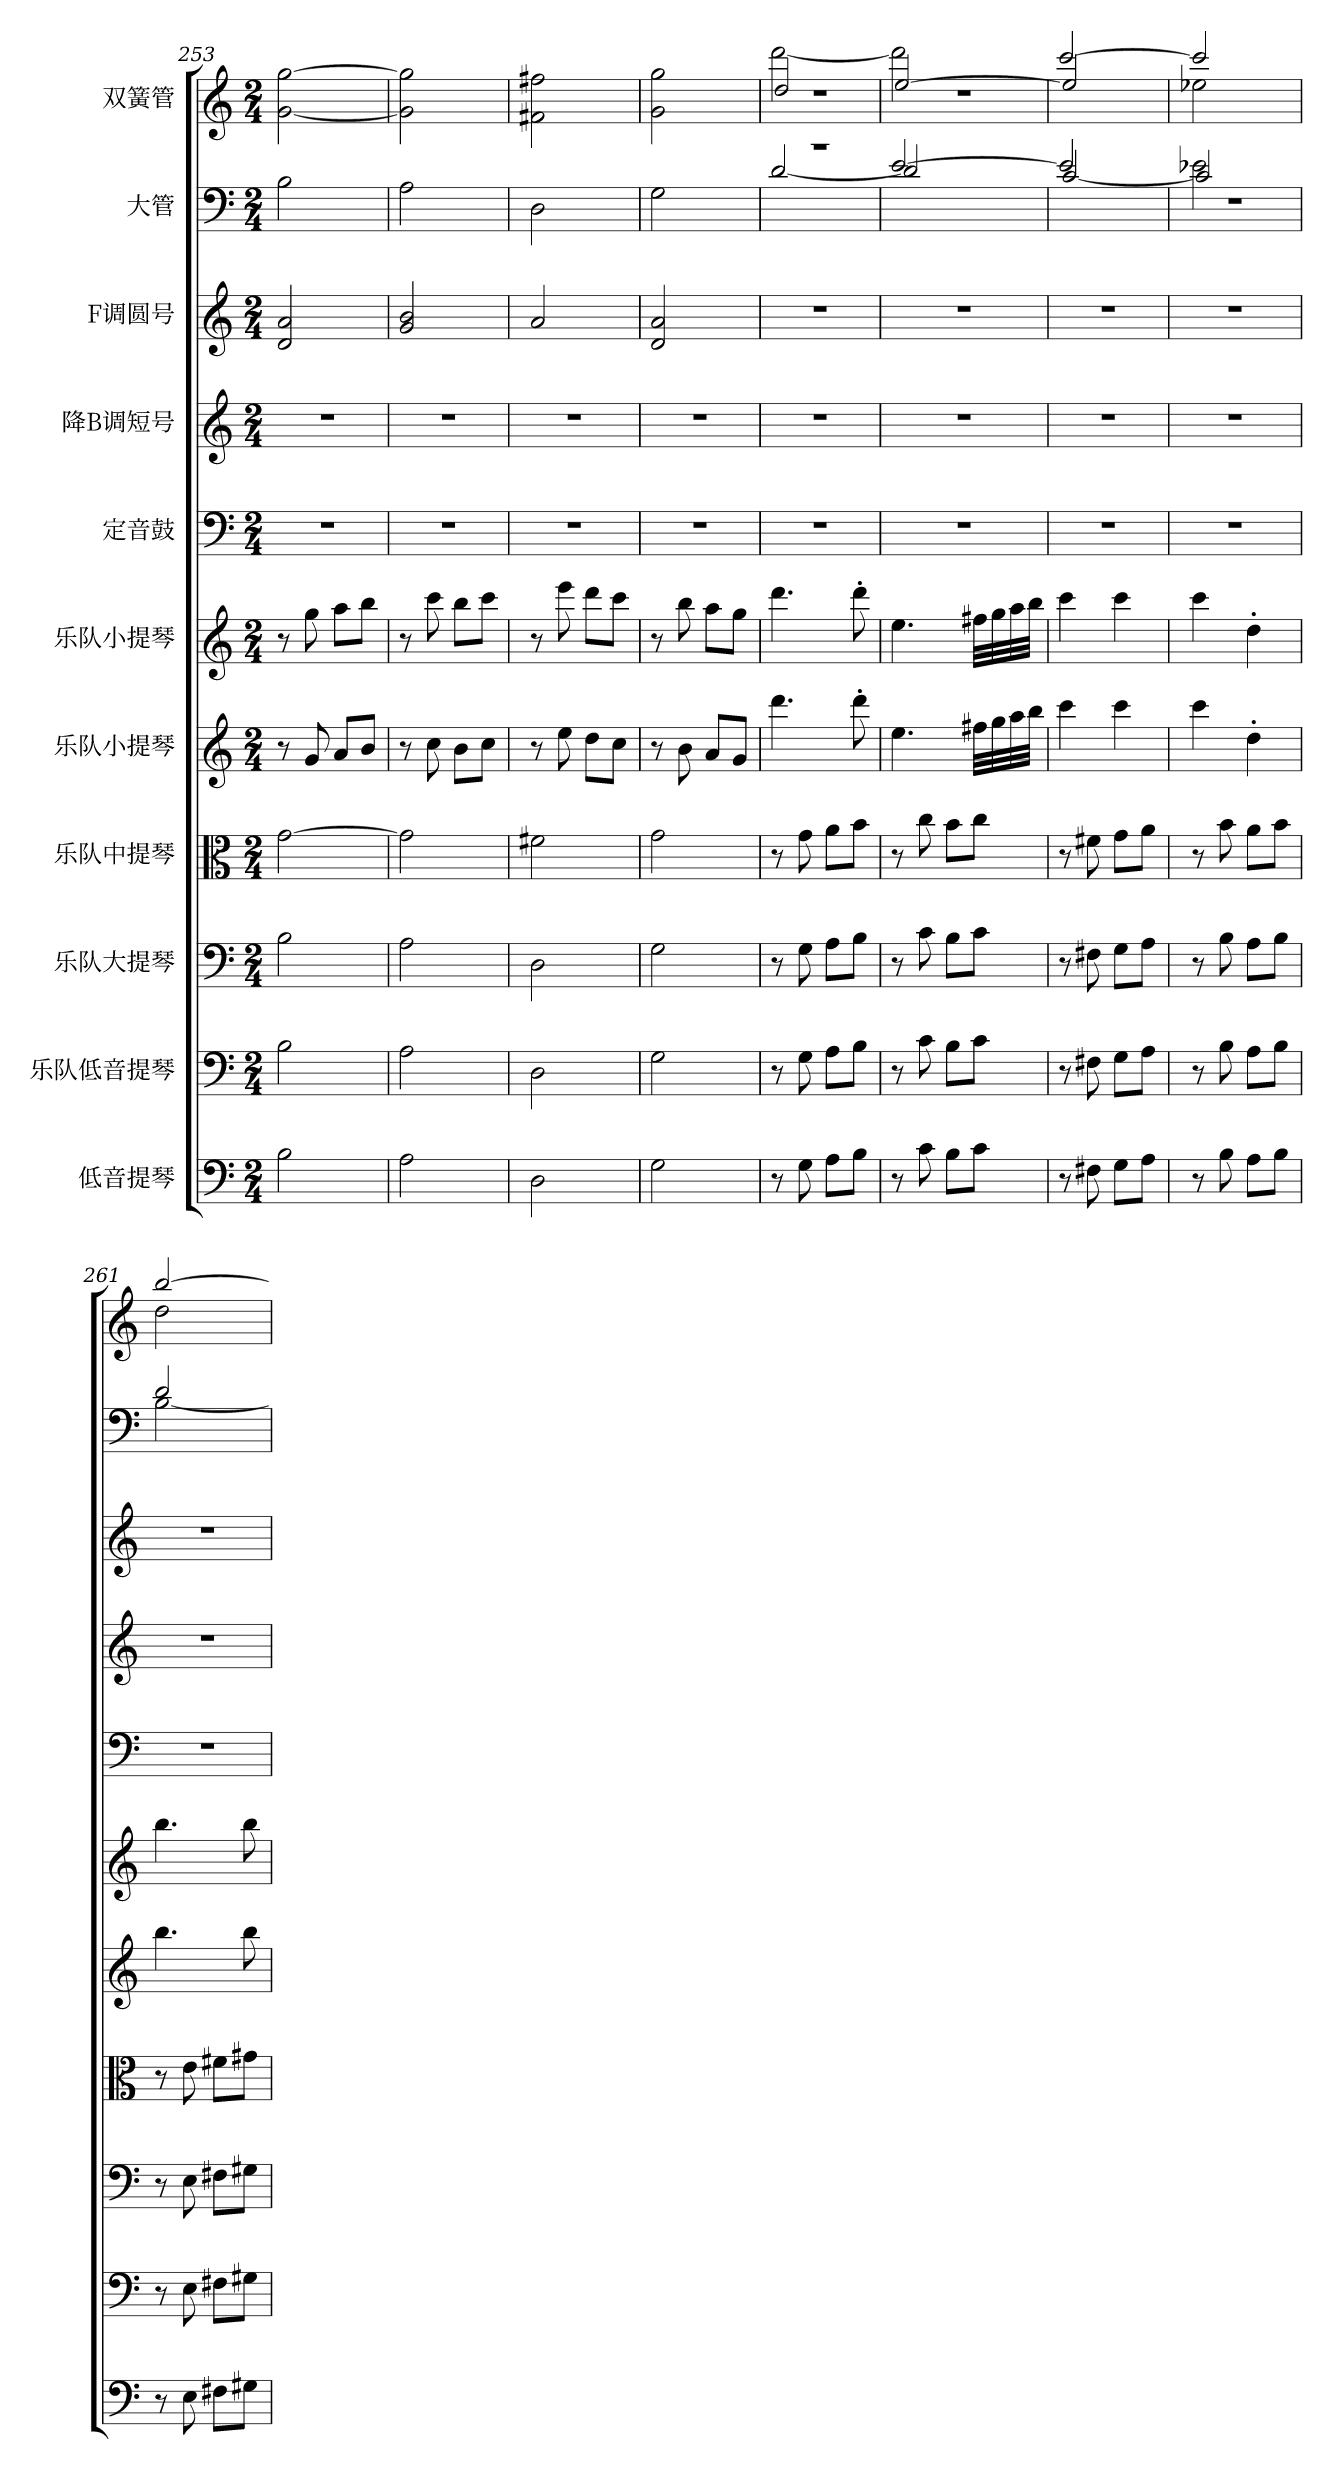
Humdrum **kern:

**kern	**kern	**kern	**kern	**kern	**kern	**kern	**kern	**kern	**kern	**kern
*part11	*part10	*part9	*part8	*part7	*part6	*part5	*part4	*part3	*part2	*part1
*staff11	*staff10	*staff9	*staff8	*staff7	*staff6	*staff5	*staff4	*staff3	*staff2	*staff1
*I"低音提琴	*I"乐队低音提琴	*I"乐队大提琴	*I"乐队中提琴	*I"乐队小提琴	*I"乐队小提琴	*I"定音鼓	*I"降B调短号	*I"F调圆号	*I"大管	*I"双簧管
*clefF4	*clefF4	*clefF4	*clefC3	*clefG2	*clefG2	*clefF4	*clefG2	*clefG2	*clefF4	*clefG2
*ITrd7c12	*ITrd7c12	*	*	*	*	*	*ITrd1c2	*ITrd4c7	*	*
*k[]	*k[]	*k[]	*k[]	*k[]	*k[]	*k[]	*k[b-e-]	*k[b-]	*k[]	*k[]
*M2/4	*M2/4	*M2/4	*M2/4	*M2/4	*M2/4	*M2/4	*M2/4	*M2/4	*M2/4	*M2/4
=253	=253	=253	=253	=253	=253	=253	=253	=253	=253	=253
2BB\	2BB\	2B\	[2g\	8r	8r	2r	2r	2G/ 2d/	2B\	[2g\ [2gg\
.	.	.	.	8g/	8gg\	.	.	.	.	.
.	.	.	.	8a/L	8aa\L	.	.	.	.	.
.	.	.	.	8b/J	8bb\J	.	.	.	.	.
!!LO:PB:g=z
=254	=254	=254	=254	=254	=254	=254	=254	=254	=254	=254
2AA\	2AA\	2A\	2g\]	8r	8r	2r	2r	2c/ 2e/	2A\	2g\] 2gg\]
.	.	.	.	8cc\	8ccc\	.	.	.	.	.
.	.	.	.	8b\L	8bb\L	.	.	.	.	.
.	.	.	.	8cc\J	8ccc\J	.	.	.	.	.
=255	=255	=255	=255	=255	=255	=255	=255	=255	=255	=255
2DD\	2DD\	2D\	2f#X\	8r	8r	2r	2r	2d/	2D\	2f#X\ 2ff#X\
.	.	.	.	8ee\	8eee\	.	.	.	.	.
.	.	.	.	8dd\L	8ddd\L	.	.	.	.	.
.	.	.	.	8cc\J	8ccc\J	.	.	.	.	.
=256	=256	=256	=256	=256	=256	=256	=256	=256	=256	=256
2GG\	2GG\	2G\	2g\	8r	8r	2r	2r	2G/ 2d/	2G\	2g\ 2gg\
.	.	.	.	8b\	8bb\	.	.	.	.	.
.	.	.	.	8a/L	8aa\L	.	.	.	.	.
.	.	.	.	8g/J	8gg\J	.	.	.	.	.
=257	=257	=257	=257	=257	=257	=257	=257	=257	=257	=257
*	*	*	*	*	*	*	*	*	*^	*^
*	*	*	*	*	*	*	*	*	*	*	*	*^
8r	8r	8r	8r	4.ddd\	4.ddd\	2r	2r	2r	2r	[2d/	2r	[2ddd\	2dd/
8GG\	8GG\	8G\	8g\	.	.	.	.	.	.	.	.	.	.
8AA\L	8AA\L	8A\L	8a\L	.	.	.	.	.	.	.	.	.	.
8BB\J	8BB\J	8B\J	8b\J	8ddd'\	8ddd'\	.	.	.	.	.	.	.	.
=258	=258	=258	=258	=258	=258	=258	=258	=258	=258	=258	=258	=258	=258
8r	8r	8r	8r	4.ee\	4.ee\	2r	2r	2r	[2e/	2d/]	2r	2ddd\]	[2ee/
8C\	8C\	8c\	8cc\	.	.	.	.	.	.	.	.	.	.
8BB\L	8BB\L	8B\L	8b\L	.	.	.	.	.	.	.	.	.	.
8C\J	8C\J	8c\J	8cc\J	32ff#X\LLL	32ff#X\LLL	.	.	.	.	.	.	.	.
.	.	.	.	32gg\	32gg\	.	.	.	.	.	.	.	.
.	.	.	.	32aa\	32aa\	.	.	.	.	.	.	.	.
.	.	.	.	32bb\JJJ	32bb\JJJ	.	.	.	.	.	.	.	.
*	*	*	*	*	*	*	*	*	*	*	*	*v	*v
=259	=259	=259	=259	=259	=259	=259	=259	=259	=259	=259	=259	=259
8r	8r	8r	8r	4ccc\	4ccc\	2r	2r	2r	2e/]	[2c/	[2ccc/	2ee/]
8FF#X\	8FF#X\	8F#X\	8f#X\	.	.	.	.	.	.	.	.	.
8GG\L	8GG\L	8G\L	8g\L	4ccc\	4ccc\	.	.	.	.	.	.	.
8AA\J	8AA\J	8A\J	8a\J	.	.	.	.	.	.	.	.	.
=260	=260	=260	=260	=260	=260	=260	=260	=260	=260	=260	=260	=260
*	*	*	*	*	*	*	*	*	*	*^	*	*
8r	8r	8r	8r	4ccc\	4ccc\	2r	2r	2r	2r	2e-X\	2c/]	2ccc/]	2ee-X\
8BB\	8BB\	8B\	8b\	.	.	.	.	.	.	.	.	.	.
8AA\L	8AA\L	8A\L	8a\L	4dd'\	4dd'\	.	.	.	.	.	.	.	.
8BB\J	8BB\J	8B\J	8b\J	.	.	.	.	.	.	.	.	.	.
*	*	*	*	*	*	*	*	*	*	*v	*v	*	*
!!LO:PB:g=z	!!
=261	=261	=261	=261	=261	=261	=261	=261	=261	=261	=261	=261	=261
8r	8r	8r	8r	4.bb\	4.bb\	2r	2r	2r	2d/	[2B\	[2bb/	2dd\
8EE\	8EE\	8E\	8e\	.	.	.	.	.	.	.	.	.
8FF#X\L	8FF#X\L	8F#X\L	8f#X\L	.	.	.	.	.	.	.	.	.
8GG#X\J	8GG#X\J	8G#X\J	8g#X\J	8bb\	8bb\	.	.	.	.	.	.	.
*	*	*	*	*	*	*	*	*	*v	*v	*	*
*	*	*	*	*	*	*	*	*	*	*v	*v
=	=	=	=	=	=	=	=	=	=	=
*-	*-	*-	*-	*-	*-	*-	*-	*-	*-	*-
